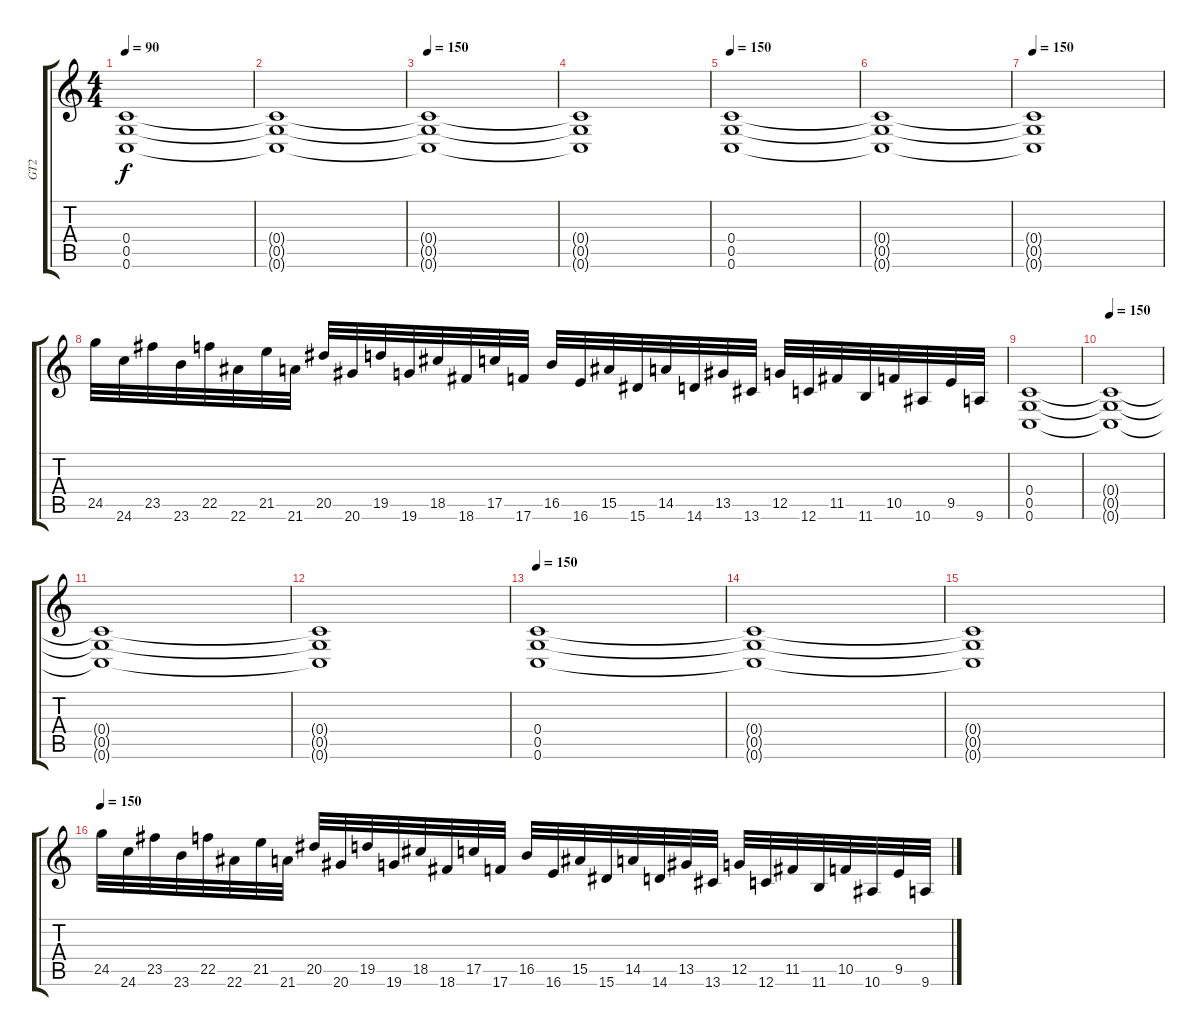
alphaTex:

\track ("GT2" "GT2") {instrument distortionguitar}
\staff {score tabs}
\tuning (D4 A3 F3 C3 G2 C2) {hide}
\ts (4 4)
\tempo 90
\tempo 150
\tempo 90
\clef g2
\ks c
(0.4 0.5 0.6).1{dy f instrument distortionguitar} |
(0.4{t} 0.5{t} 0.6{t}).1 |
\tempo 150
(0.4{t} 0.5{t} 0.6{t}).1 |
(0.4{t} 0.5{t} 0.6{t}).1 |
\tempo 150
(0.4 0.5 0.6).1 |
(0.4{t} 0.5{t} 0.6{t}).1 |
\tempo 150
(0.4{t} 0.5{t} 0.6{t}).1 |
24.5.32{instrument guitarfretnoise} 24.6.32 23.5.32 23.6.32 22.5.32 22.6.32 21.5.32 21.6.32 20.5.32 20.6.32 19.5.32 19.6.32 18.5.32 18.6.32 17.5.32 17.6.32 16.5.32 16.6.32 15.5.32 15.6.32 14.5.32 14.6.32 13.5.32 13.6.32 12.5.32 12.6.32 11.5.32 11.6.32 10.5.32 10.6.32 9.5.32 9.6.32 |
(0.4 0.5 0.6).1{instrument distortionguitar} |
\tempo 150
(0.4{t} 0.5{t} 0.6{t}).1 |
(0.4{t} 0.5{t} 0.6{t}).1 |
(0.4{t} 0.5{t} 0.6{t}).1 |
\tempo 150
(0.4 0.5 0.6).1 |
(0.4{t} 0.5{t} 0.6{t}).1 |
(0.4{t} 0.5{t} 0.6{t}).1 |
\tempo 150
24.5.32{instrument guitarfretnoise} 24.6.32 23.5.32 23.6.32 22.5.32 22.6.32 21.5.32 21.6.32 20.5.32 20.6.32 19.5.32 19.6.32 18.5.32 18.6.32 17.5.32 17.6.32 16.5.32 16.6.32 15.5.32 15.6.32 14.5.32 14.6.32 13.5.32 13.6.32 12.5.32 12.6.32 11.5.32 11.6.32 10.5.32 10.6.32 9.5.32 9.6.32
